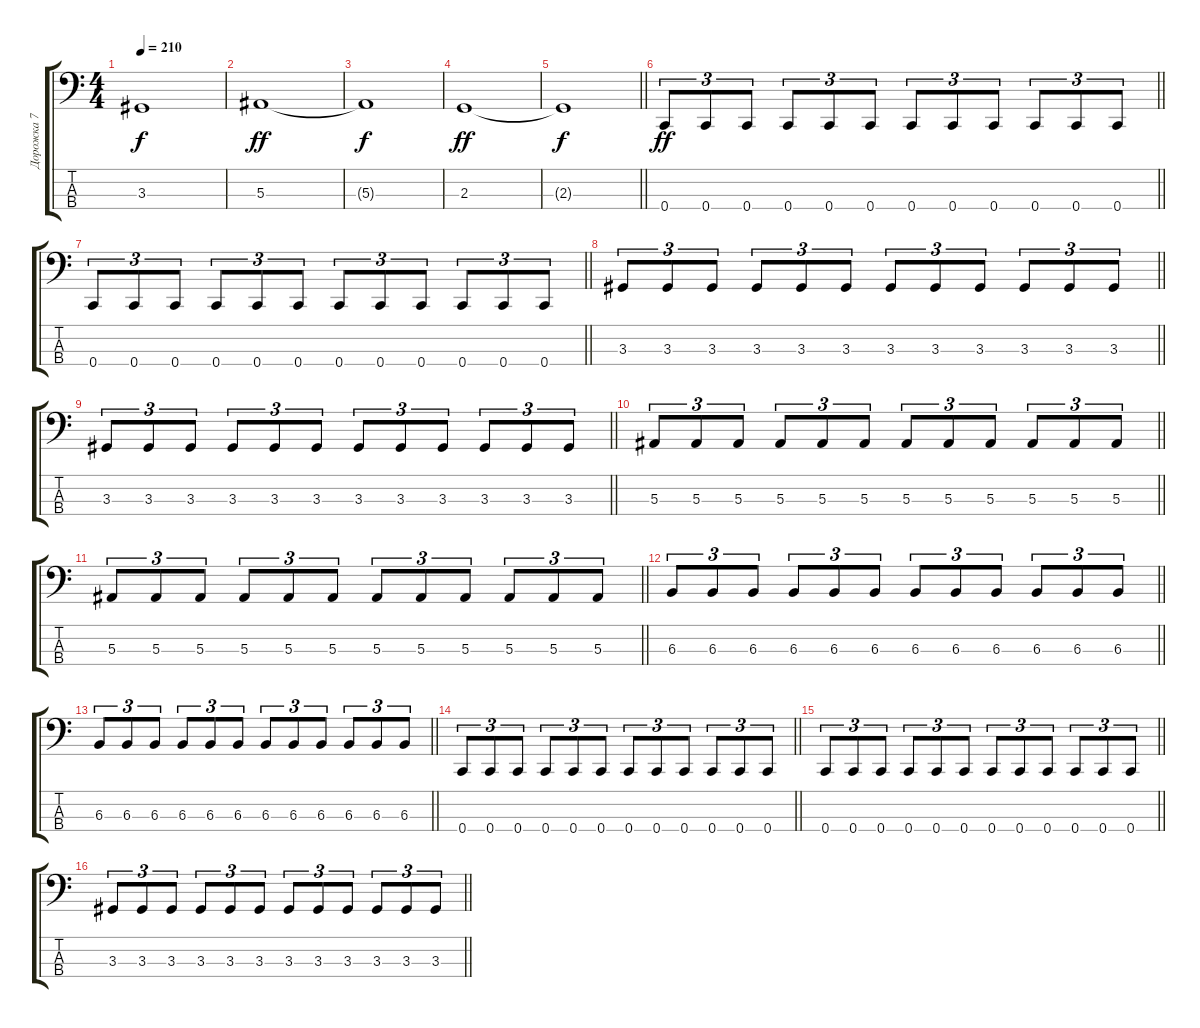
\track ("Дорожка 7" "Дорожка 7") {instrument slapbass2}
\staff {score tabs}
\tuning (Eb2 Bb1 F1 C1) {hide}
\ts (4 4)
\tempo 210
\clef f4
\ks c
3.3{t}.1{dy f} |
5.3.1{dy ff} |
5.3{t}.1{dy f} |
2.3.1{dy ff} |
\barLineRight lightlight
2.3{t}.1{dy f} |
\section ("" "")
\barLineRight lightlight
0.4.8{tu (3 2) dy ff} 0.4.8{tu (3 2)} 0.4.8{tu (3 2)} 0.4.8{tu (3 2)} 0.4.8{tu (3 2)} 0.4.8{tu (3 2)} 0.4.8{tu (3 2)} 0.4.8{tu (3 2)} 0.4.8{tu (3 2)} 0.4.8{tu (3 2)} 0.4.8{tu (3 2)} 0.4.8{tu (3 2)} |
\barLineRight lightlight
0.4.8{tu (3 2)} 0.4.8{tu (3 2)} 0.4.8{tu (3 2)} 0.4.8{tu (3 2)} 0.4.8{tu (3 2)} 0.4.8{tu (3 2)} 0.4.8{tu (3 2)} 0.4.8{tu (3 2)} 0.4.8{tu (3 2)} 0.4.8{tu (3 2)} 0.4.8{tu (3 2)} 0.4.8{tu (3 2)} |
\barLineRight lightlight
3.3.8{tu (3 2)} 3.3.8{tu (3 2)} 3.3.8{tu (3 2)} 3.3.8{tu (3 2)} 3.3.8{tu (3 2)} 3.3.8{tu (3 2)} 3.3.8{tu (3 2)} 3.3.8{tu (3 2)} 3.3.8{tu (3 2)} 3.3.8{tu (3 2)} 3.3.8{tu (3 2)} 3.3.8{tu (3 2)} |
\barLineRight lightlight
3.3.8{tu (3 2)} 3.3.8{tu (3 2)} 3.3.8{tu (3 2)} 3.3.8{tu (3 2)} 3.3.8{tu (3 2)} 3.3.8{tu (3 2)} 3.3.8{tu (3 2)} 3.3.8{tu (3 2)} 3.3.8{tu (3 2)} 3.3.8{tu (3 2)} 3.3.8{tu (3 2)} 3.3.8{tu (3 2)} |
\barLineRight lightlight
5.3.8{tu (3 2)} 5.3.8{tu (3 2)} 5.3.8{tu (3 2)} 5.3.8{tu (3 2)} 5.3.8{tu (3 2)} 5.3.8{tu (3 2)} 5.3.8{tu (3 2)} 5.3.8{tu (3 2)} 5.3.8{tu (3 2)} 5.3.8{tu (3 2)} 5.3.8{tu (3 2)} 5.3.8{tu (3 2)} |
\barLineRight lightlight
5.3.8{tu (3 2)} 5.3.8{tu (3 2)} 5.3.8{tu (3 2)} 5.3.8{tu (3 2)} 5.3.8{tu (3 2)} 5.3.8{tu (3 2)} 5.3.8{tu (3 2)} 5.3.8{tu (3 2)} 5.3.8{tu (3 2)} 5.3.8{tu (3 2)} 5.3.8{tu (3 2)} 5.3.8{tu (3 2)} |
\barLineRight lightlight
6.3.8{tu (3 2)} 6.3.8{tu (3 2)} 6.3.8{tu (3 2)} 6.3.8{tu (3 2)} 6.3.8{tu (3 2)} 6.3.8{tu (3 2)} 6.3.8{tu (3 2)} 6.3.8{tu (3 2)} 6.3.8{tu (3 2)} 6.3.8{tu (3 2)} 6.3.8{tu (3 2)} 6.3.8{tu (3 2)} |
\barLineRight lightlight
6.3.8{tu (3 2)} 6.3.8{tu (3 2)} 6.3.8{tu (3 2)} 6.3.8{tu (3 2)} 6.3.8{tu (3 2)} 6.3.8{tu (3 2)} 6.3.8{tu (3 2)} 6.3.8{tu (3 2)} 6.3.8{tu (3 2)} 6.3.8{tu (3 2)} 6.3.8{tu (3 2)} 6.3.8{tu (3 2)} |
\section ("" "")
\barLineRight lightlight
0.4.8{tu (3 2)} 0.4.8{tu (3 2)} 0.4.8{tu (3 2)} 0.4.8{tu (3 2)} 0.4.8{tu (3 2)} 0.4.8{tu (3 2)} 0.4.8{tu (3 2)} 0.4.8{tu (3 2)} 0.4.8{tu (3 2)} 0.4.8{tu (3 2)} 0.4.8{tu (3 2)} 0.4.8{tu (3 2)} |
\barLineRight lightlight
0.4.8{tu (3 2)} 0.4.8{tu (3 2)} 0.4.8{tu (3 2)} 0.4.8{tu (3 2)} 0.4.8{tu (3 2)} 0.4.8{tu (3 2)} 0.4.8{tu (3 2)} 0.4.8{tu (3 2)} 0.4.8{tu (3 2)} 0.4.8{tu (3 2)} 0.4.8{tu (3 2)} 0.4.8{tu (3 2)} |
\barLineRight lightlight
3.3.8{tu (3 2)} 3.3.8{tu (3 2)} 3.3.8{tu (3 2)} 3.3.8{tu (3 2)} 3.3.8{tu (3 2)} 3.3.8{tu (3 2)} 3.3.8{tu (3 2)} 3.3.8{tu (3 2)} 3.3.8{tu (3 2)} 3.3.8{tu (3 2)} 3.3.8{tu (3 2)} 3.3.8{tu (3 2)}
